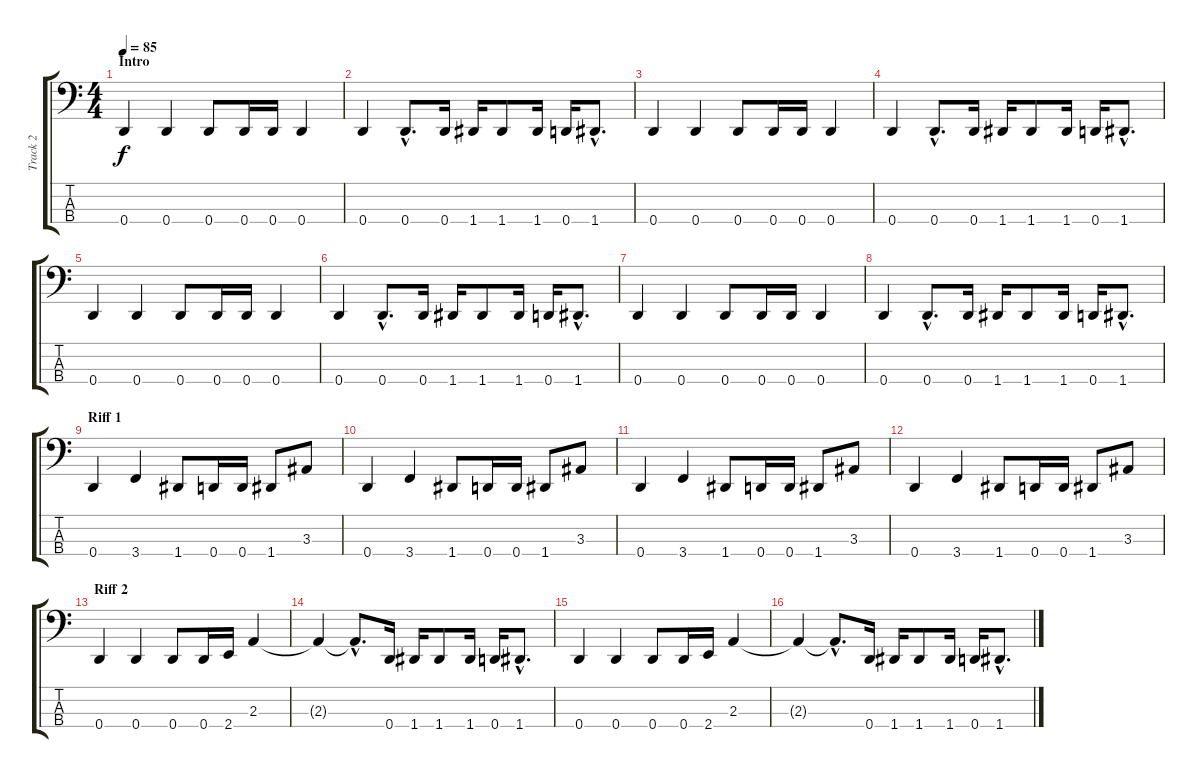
\track ("Track 2" "Track 2") {instrument electricbassfinger}
\staff {score tabs}
\tuning (F2 C2 G1 D1) {hide}
\ts (4 4)
\section ("" "Intro")
\tempo 85
\clef f4
\ks c
0.4.4{dy f instrument electricbassfinger} 0.4.4 0.4.8 0.4.16 0.4.16 0.4.4 |
0.4.4 0.4{hac}.8{d} 0.4.16 1.4.16 1.4.8 1.4.16 0.4.16 1.4{hac}.8{d} |
0.4.4 0.4.4 0.4.8 0.4.16 0.4.16 0.4.4 |
0.4.4 0.4{hac}.8{d} 0.4.16 1.4.16 1.4.8 1.4.16 0.4.16 1.4{hac}.8{d} |
0.4.4 0.4.4 0.4.8 0.4.16 0.4.16 0.4.4 |
0.4.4 0.4{hac}.8{d} 0.4.16 1.4.16 1.4.8 1.4.16 0.4.16 1.4{hac}.8{d} |
0.4.4 0.4.4 0.4.8 0.4.16 0.4.16 0.4.4 |
0.4.4 0.4{hac}.8{d} 0.4.16 1.4.16 1.4.8 1.4.16 0.4.16 1.4{hac}.8{d} |
\section ("" "Riff 1")
0.4.4 3.4.4 1.4.8 0.4.16 0.4.16 1.4.8 3.3.8 |
0.4.4 3.4.4 1.4.8 0.4.16 0.4.16 1.4.8 3.3.8 |
0.4.4 3.4.4 1.4.8 0.4.16 0.4.16 1.4.8 3.3.8 |
0.4.4 3.4.4 1.4.8 0.4.16 0.4.16 1.4.8 3.3.8 |
\section ("" "Riff 2")
0.4.4 0.4.4 0.4.8 0.4.16 2.4.16 2.3.4 |
2.3{t}.4 2.3{hac t}.8{d} 0.4.16 1.4.16 1.4.8 1.4.16 0.4.16 1.4{hac}.8{d} |
0.4.4 0.4.4 0.4.8 0.4.16 2.4.16 2.3.4 |
2.3{t}.4 2.3{hac t}.8{d} 0.4.16 1.4.16 1.4.8 1.4.16 0.4.16 1.4{hac}.8{d}
